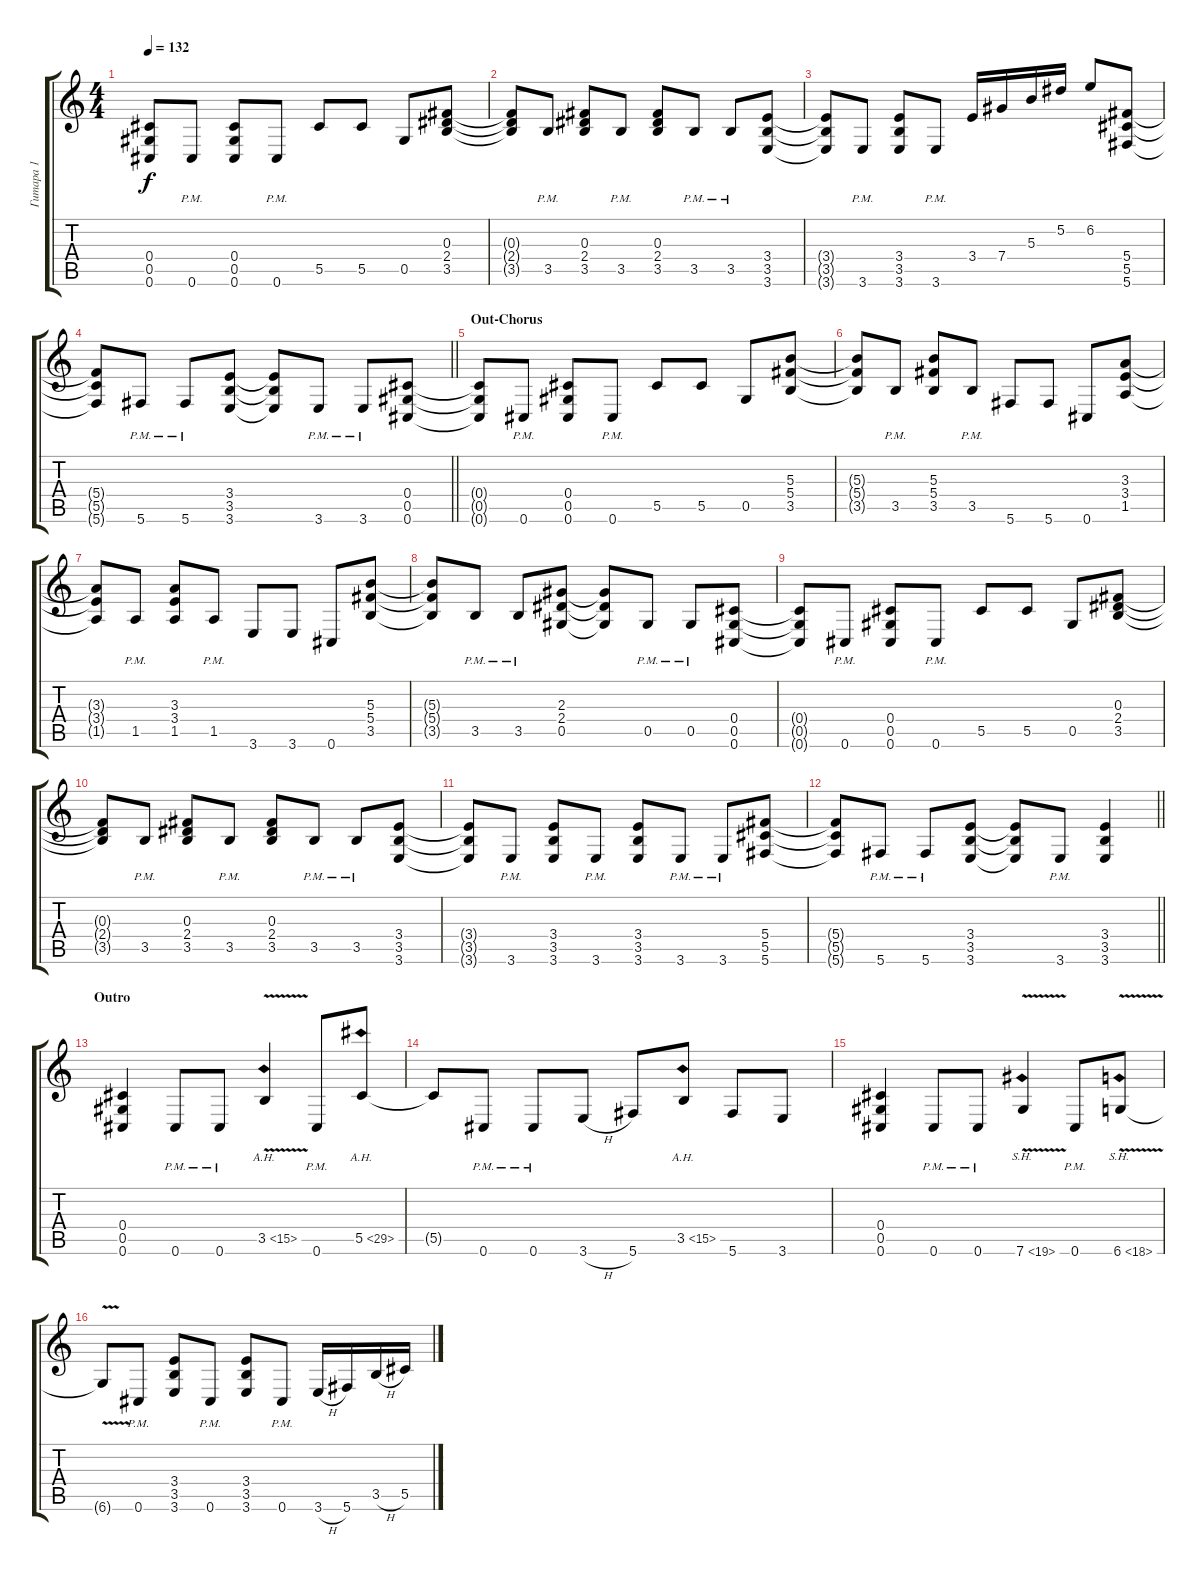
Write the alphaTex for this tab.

\track ("Гитара 1" "Гитара 1") {instrument distortionguitar}
\staff {score tabs}
\tuning (Eb4 Bb3 Gb3 Db3 Ab2 Db2) {hide}
\ts (4 4)
\tempo 132
\clef g2
\ks c
(0.4{t} 0.5{t} 0.6{t}).8{dy f} 0.6{pm}.8 (0.4 0.5 0.6).8 0.6{pm}.8 5.5.8 5.5.8 0.5.8 (0.3 2.4 3.5).8 |
(0.3{t} 2.4{t} 3.5{t}).8 3.5{pm}.8 (0.3 2.4 3.5).8 3.5{pm}.8 (0.3 2.4 3.5).8 3.5{pm}.8 3.5{pm}.8 (3.4 3.5 3.6).8 |
(3.4{t} 3.5{t} 3.6{t}).8 3.6{pm}.8 (3.4 3.5 3.6).8 3.6{pm}.8 3.4.16 7.4.16 5.3.16 5.2.16 6.2.8 (5.4 5.5 5.6).8 |
\barLineRight lightlight
(5.4{t} 5.5{t} 5.6{t}).8 5.6{pm}.8 5.6{pm}.8 (3.4 3.5 3.6).8 (3.4{t} 3.5{t} 3.6{t}).8 3.6{pm}.8 3.6{pm}.8 (0.4 0.5 0.6).8 |
\section ("" "Out-Chorus")
(0.4{t} 0.5{t} 0.6{t}).8 0.6{pm}.8 (0.4 0.5 0.6).8 0.6{pm}.8 5.5.8 5.5.8 0.5.8 (5.3 5.4 3.5).8 |
(5.3{t} 5.4{t} 3.5{t}).8 3.5{pm}.8 (5.3 5.4 3.5).8 3.5{pm}.8 5.6.8 5.6.8 0.6.8 (3.3 3.4 1.5).8 |
(3.3{t} 3.4{t} 1.5{t}).8 1.5{pm}.8 (3.3 3.4 1.5).8 1.5{pm}.8 3.6.8 3.6.8 0.6.8 (5.3 5.4 3.5).8 |
(5.3{t} 5.4{t} 3.5{t}).8 3.5{pm}.8 3.5{pm}.8 (2.3 2.4 0.5).8 (2.3{t} 2.4{t} 0.5{t}).8 0.5{pm}.8 0.5{pm}.8 (0.4 0.5 0.6).8 |
(0.4{t} 0.5{t} 0.6{t}).8 0.6{pm}.8 (0.4 0.5 0.6).8 0.6{pm}.8 5.5.8 5.5.8 0.5.8 (0.3 2.4 3.5).8 |
(0.3{t} 2.4{t} 3.5{t}).8 3.5{pm}.8 (0.3 2.4 3.5).8 3.5{pm}.8 (0.3 2.4 3.5).8 3.5{pm}.8 3.5{pm}.8 (3.4 3.5 3.6).8 |
(3.4{t} 3.5{t} 3.6{t}).8 3.6{pm}.8 (3.4 3.5 3.6).8 3.6{pm}.8 (3.4 3.5 3.6).8 3.6{pm}.8 3.6{pm}.8 (5.4 5.5 5.6).8 |
\barLineRight lightlight
(5.4{t} 5.5{t} 5.6{t}).8 5.6{pm}.8 5.6{pm}.8 (3.4 3.5 3.6).8 (3.4{t} 3.5{t} 3.6{t}).8 3.6{pm}.8 (3.4 3.5 3.6).4 |
\section ("" "Outro")
(0.4 0.5 0.6).4 0.6{pm}.8 0.6{pm}.8 3.5{ah 12 v}.4 0.6{pm}.8 5.5{ah 24}.8 |
5.5{t}.8 0.6{pm}.8 0.6{pm}.8 3.6{h}.8 5.6.8 3.5{ah 12}.8 5.6.8 3.6.8 |
(0.4 0.5 0.6).4 0.6{pm}.8 0.6{pm}.8 7.6{sh 12 v}.4 0.6{pm}.8 6.6{sh 12 v}.8 |
6.6{t}.8 0.6{pm}.8 (3.4 3.5 3.6).8 0.6{pm}.8 (3.4 3.5 3.6).8 0.6{pm}.8 3.6{h}.16 5.6.16 3.5{h}.16 5.5.16
